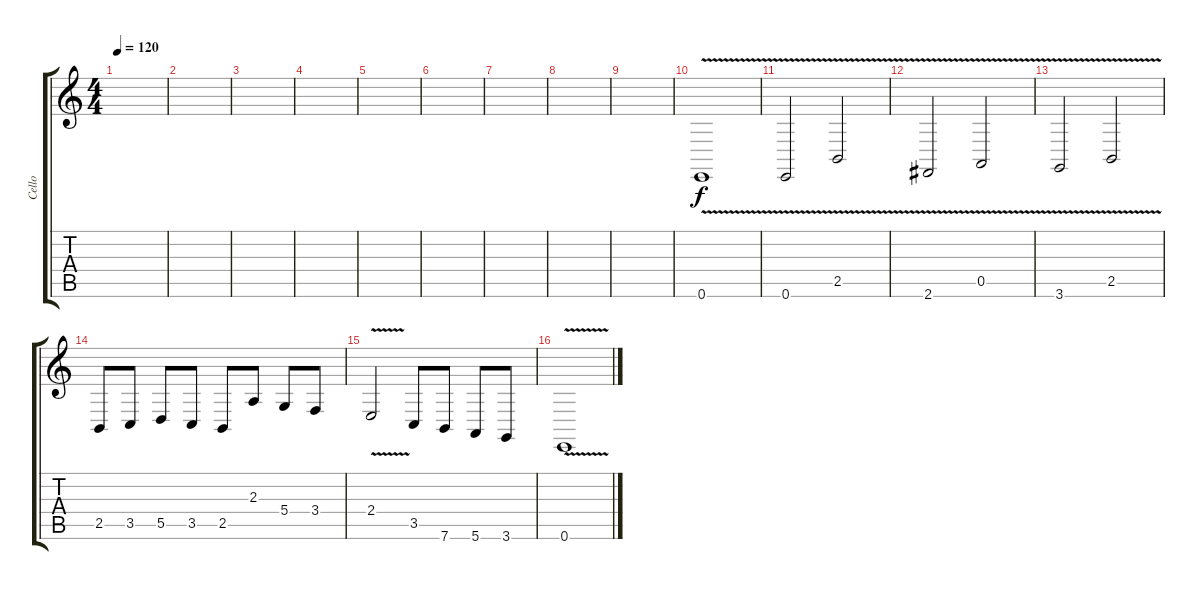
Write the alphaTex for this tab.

\track ("Cello" "Cello") {instrument cello}
\staff {score tabs}
\tuning (E4 B3 G3 D3 A2 E2) {hide}
\ts (4 4)
\tempo 120
\clef g2
\ks c
|
|
|
|
|
|
|
|
|
0.6{v}.1 |
0.6{v}.2 2.5{v}.2 |
2.6{v}.2 0.5{v}.2 |
3.6{v}.2 2.5{v}.2 |
2.5.8 3.5.8 5.5.8 3.5.8 2.5.8 2.3.8 5.4.8 3.4.8 |
2.4{v}.2 3.5.8 7.6.8 5.6.8 3.6.8 |
0.6{v}.1
